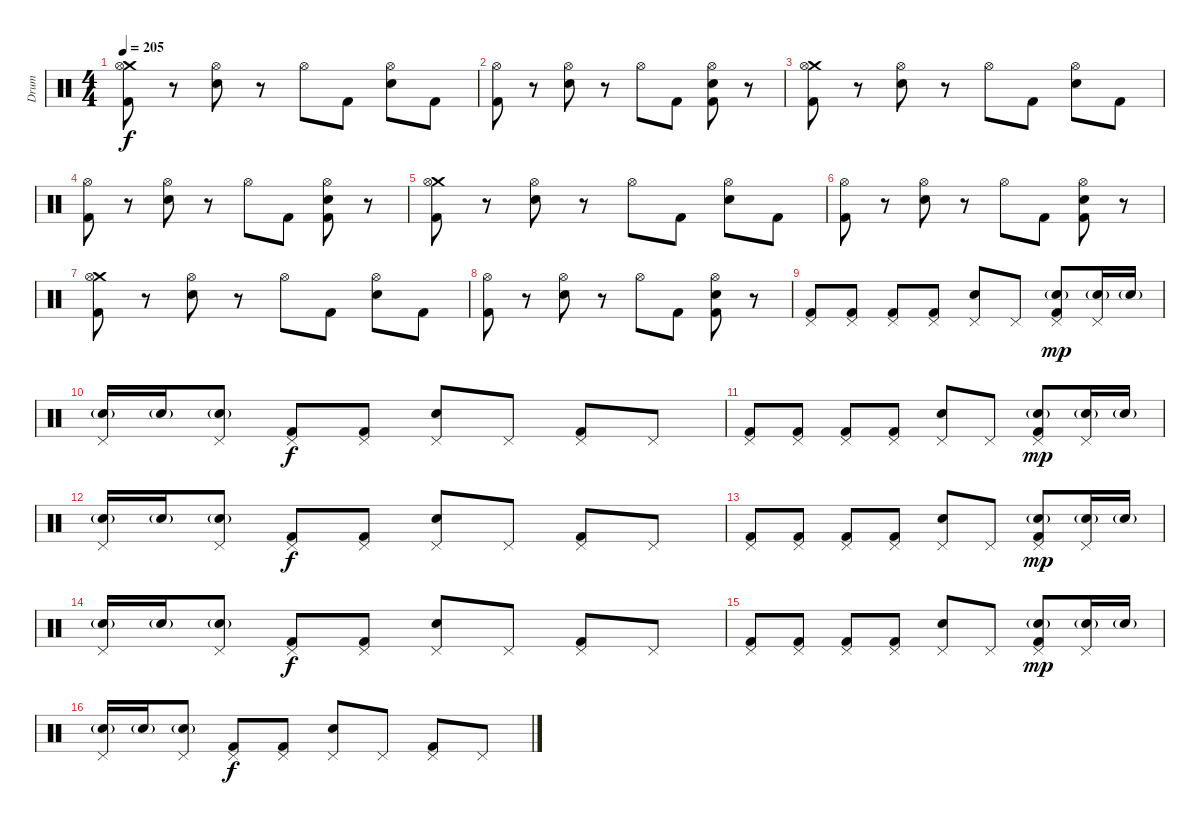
\track ("Drum" "Drum") {instrument percussion}
\staff {score}
\articulation defaults
\ts (4 4)
\tempo 205
\clef neutral
\ks c
("Crash medium (hit)" "Hi-Hat (open)" "Kick (hit) 2").8{dy f} r.8 ("Hi-Hat (open)" "Snare (hit) 2").8 r.8 "Hi-Hat (open)".8 "Kick (hit) 2".8 ("Hi-Hat (open)" "Snare (hit) 2").8 "Kick (hit) 2".8 |
("Hi-Hat (open)" "Kick (hit) 2").8 r.8 ("Hi-Hat (open)" "Snare (hit) 2").8 r.8 "Hi-Hat (open)".8 "Kick (hit) 2".8 ("Hi-Hat (open)" "Snare (hit) 2" "Kick (hit) 2").8 r.8 |
("Crash medium (hit)" "Hi-Hat (open)" "Kick (hit) 2").8 r.8 ("Hi-Hat (open)" "Snare (hit) 2").8 r.8 "Hi-Hat (open)".8 "Kick (hit) 2".8 ("Hi-Hat (open)" "Snare (hit) 2").8 "Kick (hit) 2".8 |
("Hi-Hat (open)" "Kick (hit) 2").8 r.8 ("Hi-Hat (open)" "Snare (hit) 2").8 r.8 "Hi-Hat (open)".8 "Kick (hit) 2".8 ("Hi-Hat (open)" "Snare (hit) 2" "Kick (hit) 2").8 r.8 |
("Crash medium (hit)" "Hi-Hat (open)" "Kick (hit) 2").8 r.8 ("Hi-Hat (open)" "Snare (hit) 2").8 r.8 "Hi-Hat (open)".8 "Kick (hit) 2".8 ("Hi-Hat (open)" "Snare (hit) 2").8 "Kick (hit) 2".8 |
("Hi-Hat (open)" "Kick (hit) 2").8 r.8 ("Hi-Hat (open)" "Snare (hit) 2").8 r.8 "Hi-Hat (open)".8 "Kick (hit) 2".8 ("Hi-Hat (open)" "Snare (hit) 2" "Kick (hit) 2").8 r.8 |
("Crash medium (hit)" "Hi-Hat (open)" "Kick (hit) 2").8 r.8 ("Hi-Hat (open)" "Snare (hit) 2").8 r.8 "Hi-Hat (open)".8 "Kick (hit) 2".8 ("Hi-Hat (open)" "Snare (hit) 2").8 "Kick (hit) 2".8 |
("Hi-Hat (open)" "Kick (hit) 2").8 r.8 ("Hi-Hat (open)" "Snare (hit) 2").8 r.8 "Hi-Hat (open)".8 "Kick (hit) 2".8 ("Hi-Hat (open)" "Snare (hit) 2" "Kick (hit) 2").8 r.8 |
("Pedal Hi-Hat (hit)" "Kick (hit) 2").8 ("Pedal Hi-Hat (hit)" "Kick (hit) 2").8 ("Pedal Hi-Hat (hit)" "Kick (hit) 2").8 ("Pedal Hi-Hat (hit)" "Kick (hit) 2").8 ("Pedal Hi-Hat (hit)" "Snare (hit) 2").8 "Pedal Hi-Hat (hit)".8 ("Pedal Hi-Hat (hit)" "Snare (hit) 2"{g} "Kick (hit) 2").8{dy mp} ("Pedal Hi-Hat (hit)" "Snare (hit) 2"{g}).16 "Snare (hit) 2"{g}.16 |
("Pedal Hi-Hat (hit)" "Snare (hit) 2"{g}).16 "Snare (hit) 2"{g}.16 ("Pedal Hi-Hat (hit)" "Snare (hit) 2"{g}).8 ("Pedal Hi-Hat (hit)" "Kick (hit) 2").8{dy f} ("Pedal Hi-Hat (hit)" "Kick (hit) 2").8 ("Pedal Hi-Hat (hit)" "Snare (hit) 2").8 "Pedal Hi-Hat (hit)".8 ("Pedal Hi-Hat (hit)" "Kick (hit) 2").8 "Pedal Hi-Hat (hit)".8 |
("Pedal Hi-Hat (hit)" "Kick (hit) 2").8 ("Pedal Hi-Hat (hit)" "Kick (hit) 2").8 ("Pedal Hi-Hat (hit)" "Kick (hit) 2").8 ("Pedal Hi-Hat (hit)" "Kick (hit) 2").8 ("Pedal Hi-Hat (hit)" "Snare (hit) 2").8 "Pedal Hi-Hat (hit)".8 ("Pedal Hi-Hat (hit)" "Snare (hit) 2"{g} "Kick (hit) 2").8{dy mp} ("Pedal Hi-Hat (hit)" "Snare (hit) 2"{g}).16 "Snare (hit) 2"{g}.16 |
("Pedal Hi-Hat (hit)" "Snare (hit) 2"{g}).16 "Snare (hit) 2"{g}.16 ("Pedal Hi-Hat (hit)" "Snare (hit) 2"{g}).8 ("Pedal Hi-Hat (hit)" "Kick (hit) 2").8{dy f} ("Pedal Hi-Hat (hit)" "Kick (hit) 2").8 ("Pedal Hi-Hat (hit)" "Snare (hit) 2").8 "Pedal Hi-Hat (hit)".8 ("Pedal Hi-Hat (hit)" "Kick (hit) 2").8 "Pedal Hi-Hat (hit)".8 |
("Pedal Hi-Hat (hit)" "Kick (hit) 2").8 ("Pedal Hi-Hat (hit)" "Kick (hit) 2").8 ("Pedal Hi-Hat (hit)" "Kick (hit) 2").8 ("Pedal Hi-Hat (hit)" "Kick (hit) 2").8 ("Pedal Hi-Hat (hit)" "Snare (hit) 2").8 "Pedal Hi-Hat (hit)".8 ("Pedal Hi-Hat (hit)" "Snare (hit) 2"{g} "Kick (hit) 2").8{dy mp} ("Pedal Hi-Hat (hit)" "Snare (hit) 2"{g}).16 "Snare (hit) 2"{g}.16 |
("Pedal Hi-Hat (hit)" "Snare (hit) 2"{g}).16 "Snare (hit) 2"{g}.16 ("Pedal Hi-Hat (hit)" "Snare (hit) 2"{g}).8 ("Pedal Hi-Hat (hit)" "Kick (hit) 2").8{dy f} ("Pedal Hi-Hat (hit)" "Kick (hit) 2").8 ("Pedal Hi-Hat (hit)" "Snare (hit) 2").8 "Pedal Hi-Hat (hit)".8 ("Pedal Hi-Hat (hit)" "Kick (hit) 2").8 "Pedal Hi-Hat (hit)".8 |
("Pedal Hi-Hat (hit)" "Kick (hit) 2").8 ("Pedal Hi-Hat (hit)" "Kick (hit) 2").8 ("Pedal Hi-Hat (hit)" "Kick (hit) 2").8 ("Pedal Hi-Hat (hit)" "Kick (hit) 2").8 ("Pedal Hi-Hat (hit)" "Snare (hit) 2").8 "Pedal Hi-Hat (hit)".8 ("Pedal Hi-Hat (hit)" "Snare (hit) 2"{g} "Kick (hit) 2").8{dy mp} ("Pedal Hi-Hat (hit)" "Snare (hit) 2"{g}).16 "Snare (hit) 2"{g}.16 |
("Pedal Hi-Hat (hit)" "Snare (hit) 2"{g}).16 "Snare (hit) 2"{g}.16 ("Pedal Hi-Hat (hit)" "Snare (hit) 2"{g}).8 ("Pedal Hi-Hat (hit)" "Kick (hit) 2").8{dy f} ("Pedal Hi-Hat (hit)" "Kick (hit) 2").8 ("Pedal Hi-Hat (hit)" "Snare (hit) 2").8 "Pedal Hi-Hat (hit)".8 ("Pedal Hi-Hat (hit)" "Kick (hit) 2").8 "Pedal Hi-Hat (hit)".8
